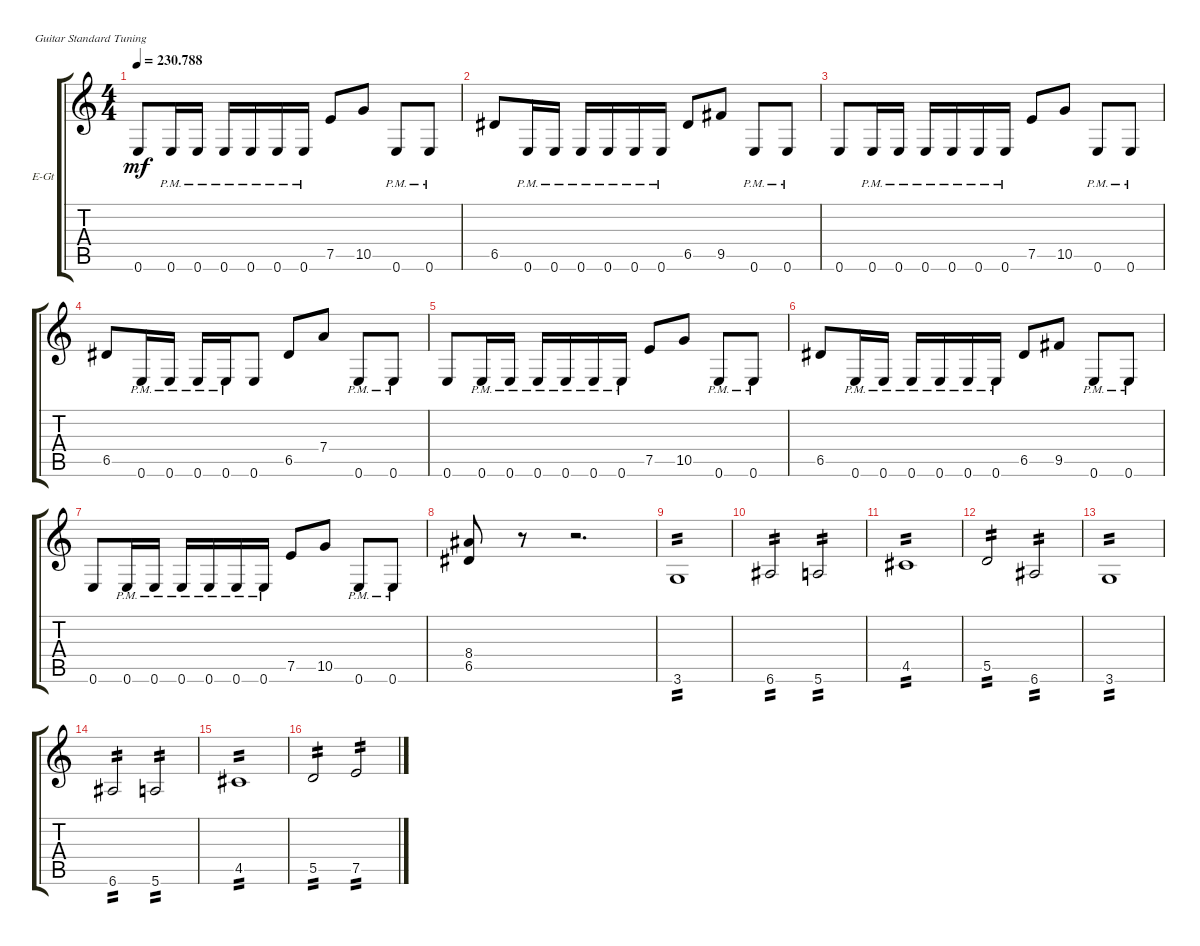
\defaultSystemsLayout 4
\bracketExtendMode groupsimilarinstruments
\firstSystemTrackNameOrientation horizontal
\otherSystemsTrackNameOrientation horizontal
\track ("Electric Guitar" "E-Gt") {instrument electricguitarclean}
\staff {score tabs}
\tuning (E4 B3 G3 D3 A2 E2)
\ts (4 4)
\tempo
230.788
\accidentals auto
\clef g2
\ottava regular
\simile none
\ks c
0.6.8{dy mf} 0.6{pm}.16 0.6{pm}.16 0.6{pm}.16 0.6{pm}.16 0.6{pm}.16 0.6{pm}.16 7.5.8 10.5.8 0.6{pm}.8 0.6{pm}.8 |
6.5.8 0.6{pm}.16 0.6{pm}.16 0.6{pm}.16 0.6{pm}.16 0.6{pm}.16 0.6{pm}.16 6.5.8 9.5.8 0.6{pm}.8 0.6{pm}.8 |
0.6.8 0.6{pm}.16 0.6{pm}.16 0.6{pm}.16 0.6{pm}.16 0.6{pm}.16 0.6{pm}.16 7.5.8 10.5.8 0.6{pm}.8 0.6{pm}.8 |
6.5.8 0.6{pm}.16 0.6{pm}.16 0.6{pm}.16 0.6{pm}.16 0.6.8 6.5.8 7.4.8 0.6{pm}.8 0.6{pm}.8 |
0.6.8 0.6{pm}.16 0.6{pm}.16 0.6{pm}.16 0.6{pm}.16 0.6{pm}.16 0.6{pm}.16 7.5.8 10.5.8 0.6{pm}.8 0.6{pm}.8 |
6.5.8 0.6{pm}.16 0.6{pm}.16 0.6{pm}.16 0.6{pm}.16 0.6{pm}.16 0.6{pm}.16 6.5.8 9.5.8 0.6{pm}.8 0.6{pm}.8 |
0.6.8 0.6{pm}.16 0.6{pm}.16 0.6{pm}.16 0.6{pm}.16 0.6{pm}.16 0.6{pm}.16 7.5.8 10.5.8 0.6{pm}.8 0.6{pm}.8 |
(6.5 8.4).8 r.8 r.2{d} |
3.6.1{tp 2} |
6.6.2{tp 2} 5.6.2{tp 2} |
4.5.1{tp 2} |
5.5.2{tp 2} 6.6.2{tp 2} |
3.6.1{tp 2} |
6.6.2{tp 2} 5.6.2{tp 2} |
4.5.1{tp 2} |
5.5.2{tp 2} 7.5.2{tp 2}
